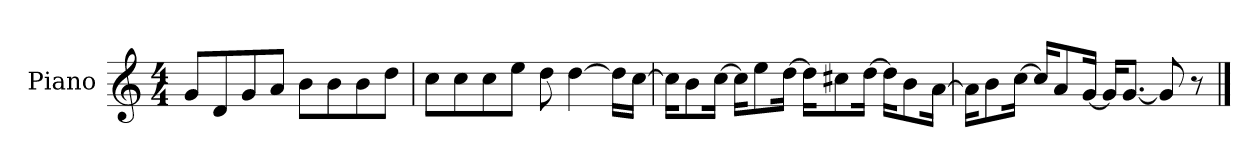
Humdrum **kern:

**kern
*part1
*staff1
*I"Piano
*I'P-no
*clefG2
*k[]
*M4/4
*MM90
=1
8g/L
8d/
8g/
8a/J
8b\L
8b\
8b\
8dd\J
=2
8cc\L
8cc\
8cc\
8ee\J
8dd\
[4dd\
16dd\LL]
[16cc\JJ
=3
16cc\KL]
8b\
[16cc\Jk
16cc\KL]
8ee\
[16dd\Jk
16dd\KL]
8cc#X\
[16dd\Jk
16dd\KL]
8b\
[16a\Jk
=4
16a\KL]
8b\
[16cc\Jk
16cc/KL]
8a/
[16g/Jk
16g/KL]
[8.g/J
8g/]
8r
==
*-
